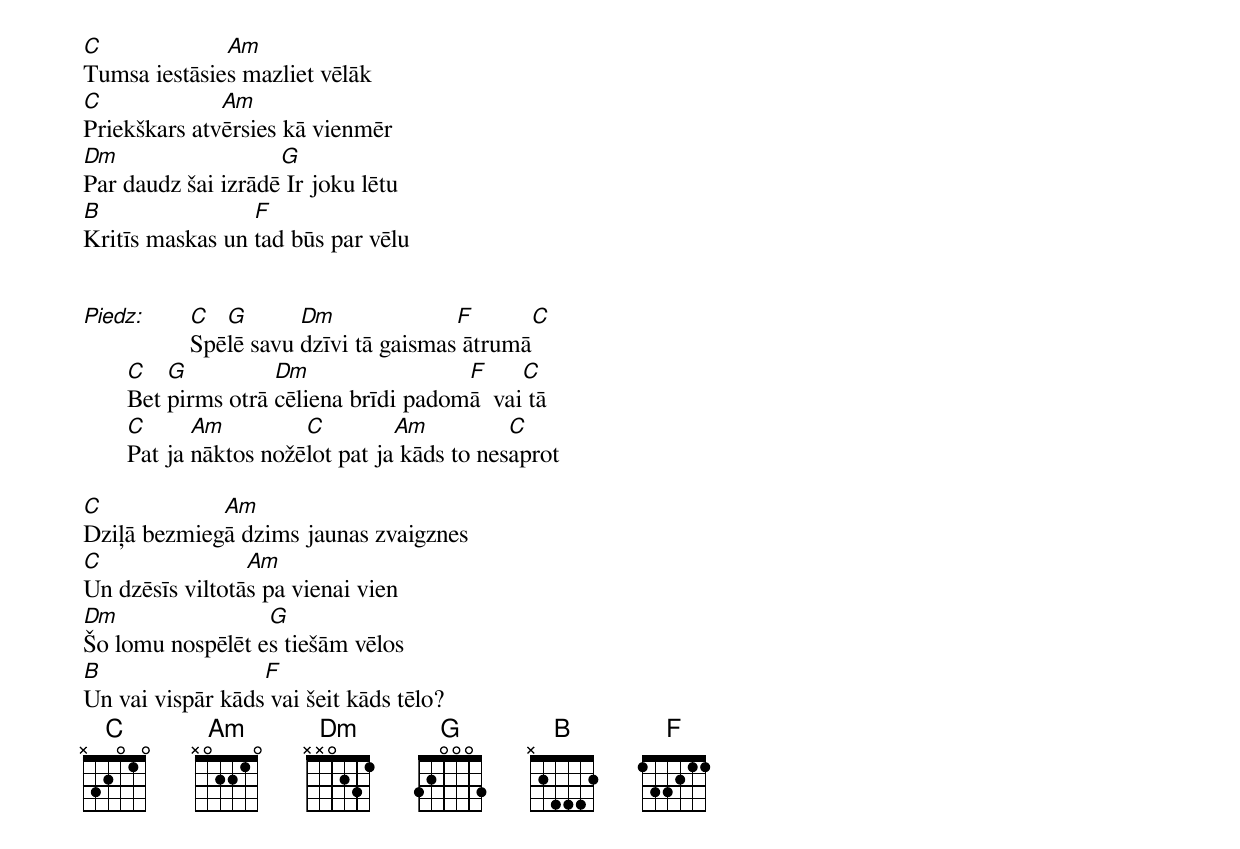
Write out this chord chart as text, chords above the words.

C             Am
Tumsa iestāsies mazliet vēlāk
C             Am
Priekškars atvērsies kā vienmēr
Dm                  G
Par daudz šai izrādē Ir joku lētu
B                F
Kritīs maskas un tad būs par vēlu


Piedz: C  G       Dm              F      C
       Spēlē savu dzīvi tā gaismas ātrumā
       C   G          Dm                 F     C
       Bet pirms otrā cēliena brīdi padomā  vai tā
       C      Am         C         Am          C
       Pat ja nāktos nožēlot pat ja kāds to nesaprot

C            Am
Dziļā bezmiegā dzims jaunas zvaigznes
C                Am
Un dzēsīs viltotās pa vienai vien
Dm                G
Šo lomu nospēlēt es tiešām vēlos
B                 F
Un vai vispār kāds vai šeit kāds tēlo?
